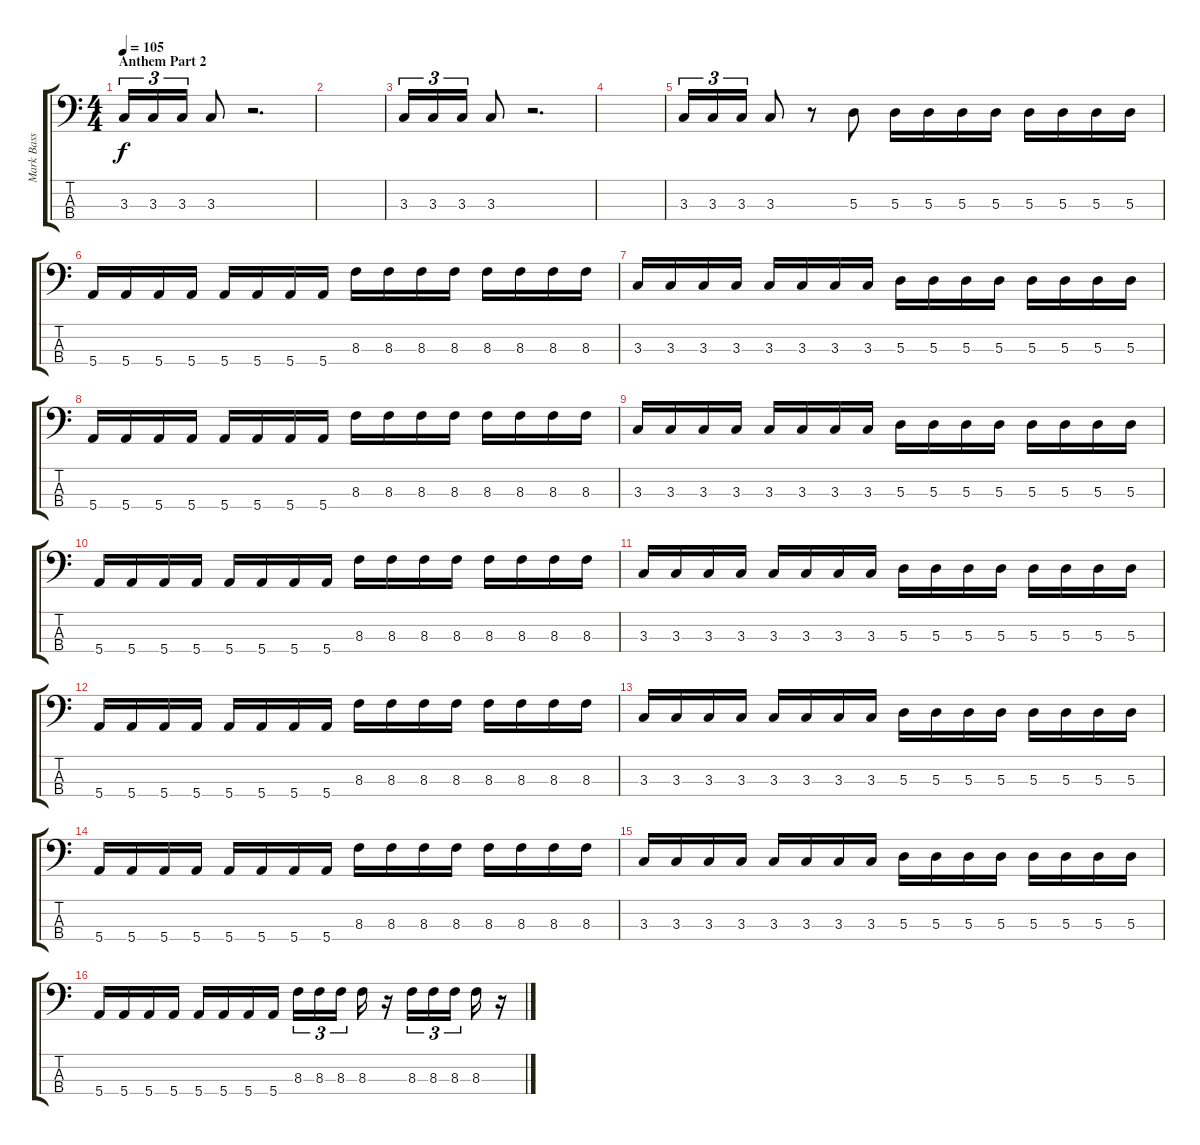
\track ("Mark Bass" "Mark Bass") {instrument electricbasspick}
\staff {score tabs}
\tuning (G2 D2 A1 E1) {hide}
\ts (4 4)
\section ("" "Anthem Part 2")
\tempo 105
\clef f4
\ks c
3.3.16{tu (3 2) dy f instrument electricbasspick} 3.3.16{tu (3 2)} 3.3.16{tu (3 2)} 3.3.8 r.2{d} |
|
3.3.16{tu (3 2)} 3.3.16{tu (3 2)} 3.3.16{tu (3 2)} 3.3.8 r.2{d} |
|
3.3.16{tu (3 2)} 3.3.16{tu (3 2)} 3.3.16{tu (3 2)} 3.3.8 r.8 5.3.8 5.3.16 5.3.16 5.3.16 5.3.16 5.3.16 5.3.16 5.3.16 5.3.16 |
5.4.16 5.4.16 5.4.16 5.4.16 5.4.16 5.4.16 5.4.16 5.4.16 8.3.16 8.3.16 8.3.16 8.3.16 8.3.16 8.3.16 8.3.16 8.3.16 |
3.3.16 3.3.16 3.3.16 3.3.16 3.3.16 3.3.16 3.3.16 3.3.16 5.3.16 5.3.16 5.3.16 5.3.16 5.3.16 5.3.16 5.3.16 5.3.16 |
5.4.16 5.4.16 5.4.16 5.4.16 5.4.16 5.4.16 5.4.16 5.4.16 8.3.16 8.3.16 8.3.16 8.3.16 8.3.16 8.3.16 8.3.16 8.3.16 |
3.3.16 3.3.16 3.3.16 3.3.16 3.3.16 3.3.16 3.3.16 3.3.16 5.3.16 5.3.16 5.3.16 5.3.16 5.3.16 5.3.16 5.3.16 5.3.16 |
5.4.16 5.4.16 5.4.16 5.4.16 5.4.16 5.4.16 5.4.16 5.4.16 8.3.16 8.3.16 8.3.16 8.3.16 8.3.16 8.3.16 8.3.16 8.3.16 |
3.3.16 3.3.16 3.3.16 3.3.16 3.3.16 3.3.16 3.3.16 3.3.16 5.3.16 5.3.16 5.3.16 5.3.16 5.3.16 5.3.16 5.3.16 5.3.16 |
5.4.16 5.4.16 5.4.16 5.4.16 5.4.16 5.4.16 5.4.16 5.4.16 8.3.16 8.3.16 8.3.16 8.3.16 8.3.16 8.3.16 8.3.16 8.3.16 |
3.3.16 3.3.16 3.3.16 3.3.16 3.3.16 3.3.16 3.3.16 3.3.16 5.3.16 5.3.16 5.3.16 5.3.16 5.3.16 5.3.16 5.3.16 5.3.16 |
5.4.16 5.4.16 5.4.16 5.4.16 5.4.16 5.4.16 5.4.16 5.4.16 8.3.16 8.3.16 8.3.16 8.3.16 8.3.16 8.3.16 8.3.16 8.3.16 |
3.3.16 3.3.16 3.3.16 3.3.16 3.3.16 3.3.16 3.3.16 3.3.16 5.3.16 5.3.16 5.3.16 5.3.16 5.3.16 5.3.16 5.3.16 5.3.16 |
5.4.16 5.4.16 5.4.16 5.4.16 5.4.16 5.4.16 5.4.16 5.4.16 8.3.16{tu (3 2)} 8.3.16{tu (3 2)} 8.3.16{tu (3 2)} 8.3.16 r.16 8.3.16{tu (3 2)} 8.3.16{tu (3 2)} 8.3.16{tu (3 2)} 8.3.16 r.16
